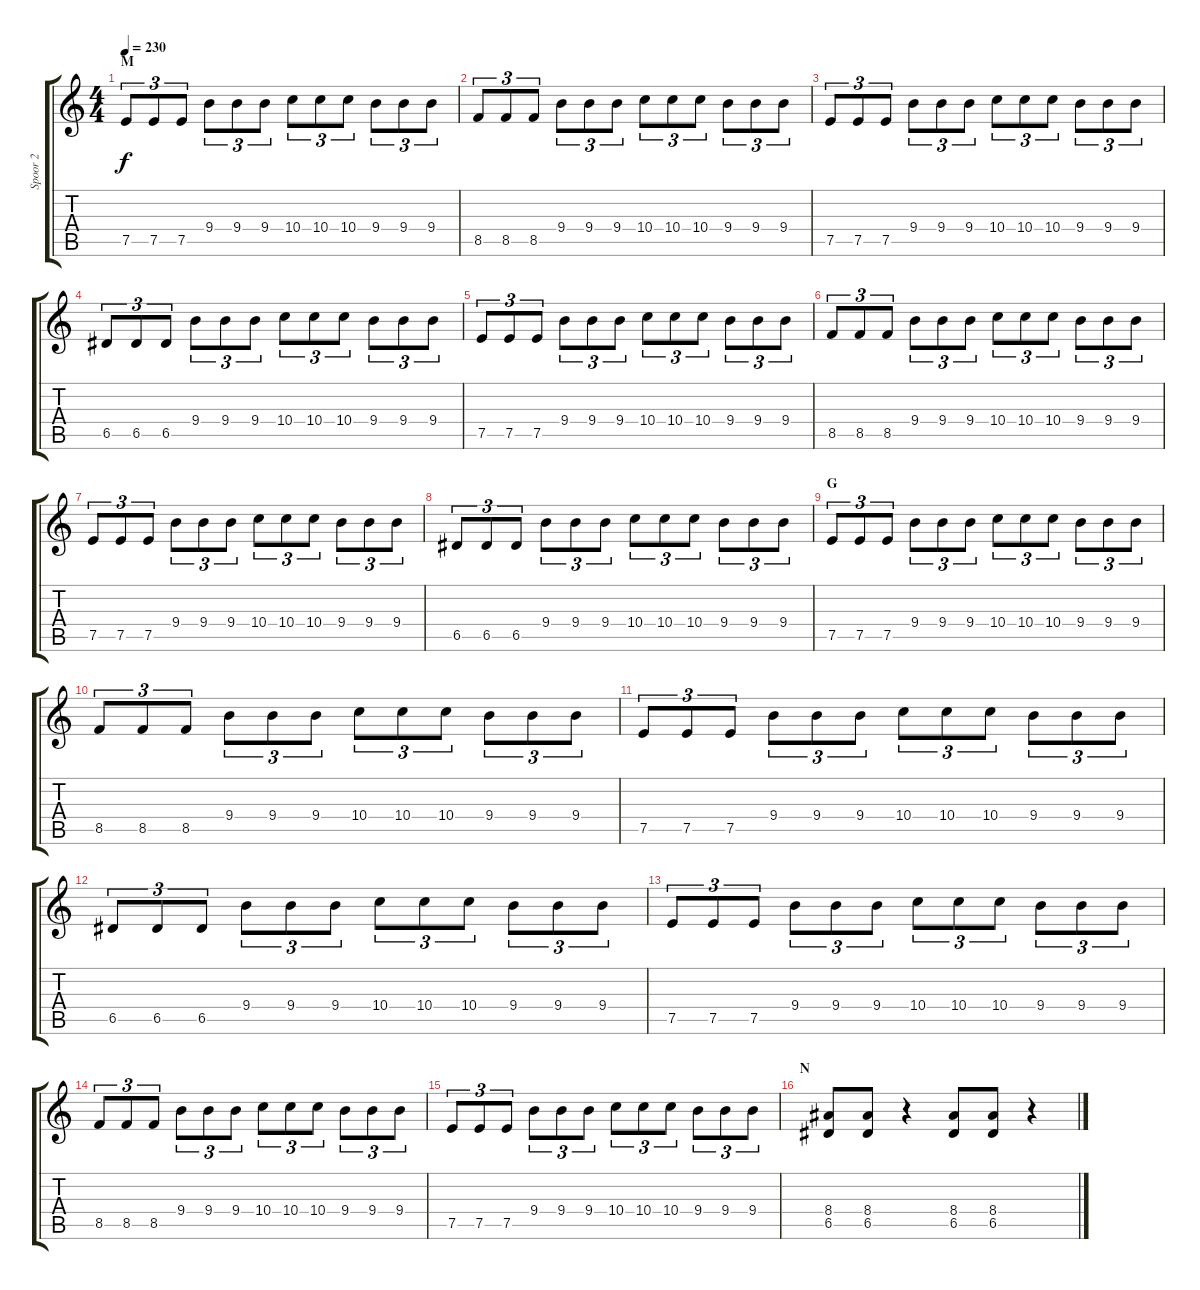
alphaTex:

\track ("Spoor 2" "Spoor 2") {instrument overdrivenguitar}
\staff {score tabs}
\tuning (E4 B3 G3 D3 A2 E2) {hide}
\ts (4 4)
\section ("" "M")
\tempo 230
\clef g2
\ks c
7.5.8{tu (3 2) dy f} 7.5.8{tu (3 2)} 7.5.8{tu (3 2)} 9.4.8{tu (3 2)} 9.4.8{tu (3 2)} 9.4.8{tu (3 2)} 10.4.8{tu (3 2)} 10.4.8{tu (3 2)} 10.4.8{tu (3 2)} 9.4.8{tu (3 2)} 9.4.8{tu (3 2)} 9.4.8{tu (3 2)} |
8.5.8{tu (3 2)} 8.5.8{tu (3 2)} 8.5.8{tu (3 2)} 9.4.8{tu (3 2)} 9.4.8{tu (3 2)} 9.4.8{tu (3 2)} 10.4.8{tu (3 2)} 10.4.8{tu (3 2)} 10.4.8{tu (3 2)} 9.4.8{tu (3 2)} 9.4.8{tu (3 2)} 9.4.8{tu (3 2)} |
7.5.8{tu (3 2)} 7.5.8{tu (3 2)} 7.5.8{tu (3 2)} 9.4.8{tu (3 2)} 9.4.8{tu (3 2)} 9.4.8{tu (3 2)} 10.4.8{tu (3 2)} 10.4.8{tu (3 2)} 10.4.8{tu (3 2)} 9.4.8{tu (3 2)} 9.4.8{tu (3 2)} 9.4.8{tu (3 2)} |
6.5.8{tu (3 2)} 6.5.8{tu (3 2)} 6.5.8{tu (3 2)} 9.4.8{tu (3 2)} 9.4.8{tu (3 2)} 9.4.8{tu (3 2)} 10.4.8{tu (3 2)} 10.4.8{tu (3 2)} 10.4.8{tu (3 2)} 9.4.8{tu (3 2)} 9.4.8{tu (3 2)} 9.4.8{tu (3 2)} |
7.5.8{tu (3 2)} 7.5.8{tu (3 2)} 7.5.8{tu (3 2)} 9.4.8{tu (3 2)} 9.4.8{tu (3 2)} 9.4.8{tu (3 2)} 10.4.8{tu (3 2)} 10.4.8{tu (3 2)} 10.4.8{tu (3 2)} 9.4.8{tu (3 2)} 9.4.8{tu (3 2)} 9.4.8{tu (3 2)} |
8.5.8{tu (3 2)} 8.5.8{tu (3 2)} 8.5.8{tu (3 2)} 9.4.8{tu (3 2)} 9.4.8{tu (3 2)} 9.4.8{tu (3 2)} 10.4.8{tu (3 2)} 10.4.8{tu (3 2)} 10.4.8{tu (3 2)} 9.4.8{tu (3 2)} 9.4.8{tu (3 2)} 9.4.8{tu (3 2)} |
7.5.8{tu (3 2)} 7.5.8{tu (3 2)} 7.5.8{tu (3 2)} 9.4.8{tu (3 2)} 9.4.8{tu (3 2)} 9.4.8{tu (3 2)} 10.4.8{tu (3 2)} 10.4.8{tu (3 2)} 10.4.8{tu (3 2)} 9.4.8{tu (3 2)} 9.4.8{tu (3 2)} 9.4.8{tu (3 2)} |
6.5.8{tu (3 2)} 6.5.8{tu (3 2)} 6.5.8{tu (3 2)} 9.4.8{tu (3 2)} 9.4.8{tu (3 2)} 9.4.8{tu (3 2)} 10.4.8{tu (3 2)} 10.4.8{tu (3 2)} 10.4.8{tu (3 2)} 9.4.8{tu (3 2)} 9.4.8{tu (3 2)} 9.4.8{tu (3 2)} |
\section ("" "G")
7.5.8{tu (3 2)} 7.5.8{tu (3 2)} 7.5.8{tu (3 2)} 9.4.8{tu (3 2)} 9.4.8{tu (3 2)} 9.4.8{tu (3 2)} 10.4.8{tu (3 2)} 10.4.8{tu (3 2)} 10.4.8{tu (3 2)} 9.4.8{tu (3 2)} 9.4.8{tu (3 2)} 9.4.8{tu (3 2)} |
8.5.8{tu (3 2)} 8.5.8{tu (3 2)} 8.5.8{tu (3 2)} 9.4.8{tu (3 2)} 9.4.8{tu (3 2)} 9.4.8{tu (3 2)} 10.4.8{tu (3 2)} 10.4.8{tu (3 2)} 10.4.8{tu (3 2)} 9.4.8{tu (3 2)} 9.4.8{tu (3 2)} 9.4.8{tu (3 2)} |
7.5.8{tu (3 2)} 7.5.8{tu (3 2)} 7.5.8{tu (3 2)} 9.4.8{tu (3 2)} 9.4.8{tu (3 2)} 9.4.8{tu (3 2)} 10.4.8{tu (3 2)} 10.4.8{tu (3 2)} 10.4.8{tu (3 2)} 9.4.8{tu (3 2)} 9.4.8{tu (3 2)} 9.4.8{tu (3 2)} |
6.5.8{tu (3 2)} 6.5.8{tu (3 2)} 6.5.8{tu (3 2)} 9.4.8{tu (3 2)} 9.4.8{tu (3 2)} 9.4.8{tu (3 2)} 10.4.8{tu (3 2)} 10.4.8{tu (3 2)} 10.4.8{tu (3 2)} 9.4.8{tu (3 2)} 9.4.8{tu (3 2)} 9.4.8{tu (3 2)} |
7.5.8{tu (3 2)} 7.5.8{tu (3 2)} 7.5.8{tu (3 2)} 9.4.8{tu (3 2)} 9.4.8{tu (3 2)} 9.4.8{tu (3 2)} 10.4.8{tu (3 2)} 10.4.8{tu (3 2)} 10.4.8{tu (3 2)} 9.4.8{tu (3 2)} 9.4.8{tu (3 2)} 9.4.8{tu (3 2)} |
8.5.8{tu (3 2)} 8.5.8{tu (3 2)} 8.5.8{tu (3 2)} 9.4.8{tu (3 2)} 9.4.8{tu (3 2)} 9.4.8{tu (3 2)} 10.4.8{tu (3 2)} 10.4.8{tu (3 2)} 10.4.8{tu (3 2)} 9.4.8{tu (3 2)} 9.4.8{tu (3 2)} 9.4.8{tu (3 2)} |
7.5.8{tu (3 2)} 7.5.8{tu (3 2)} 7.5.8{tu (3 2)} 9.4.8{tu (3 2)} 9.4.8{tu (3 2)} 9.4.8{tu (3 2)} 10.4.8{tu (3 2)} 10.4.8{tu (3 2)} 10.4.8{tu (3 2)} 9.4.8{tu (3 2)} 9.4.8{tu (3 2)} 9.4.8{tu (3 2)} |
\section ("" "N")
(8.4 6.5).8 (8.4 6.5).8 r.4 (8.4 6.5).8 (8.4 6.5).8 r.4
